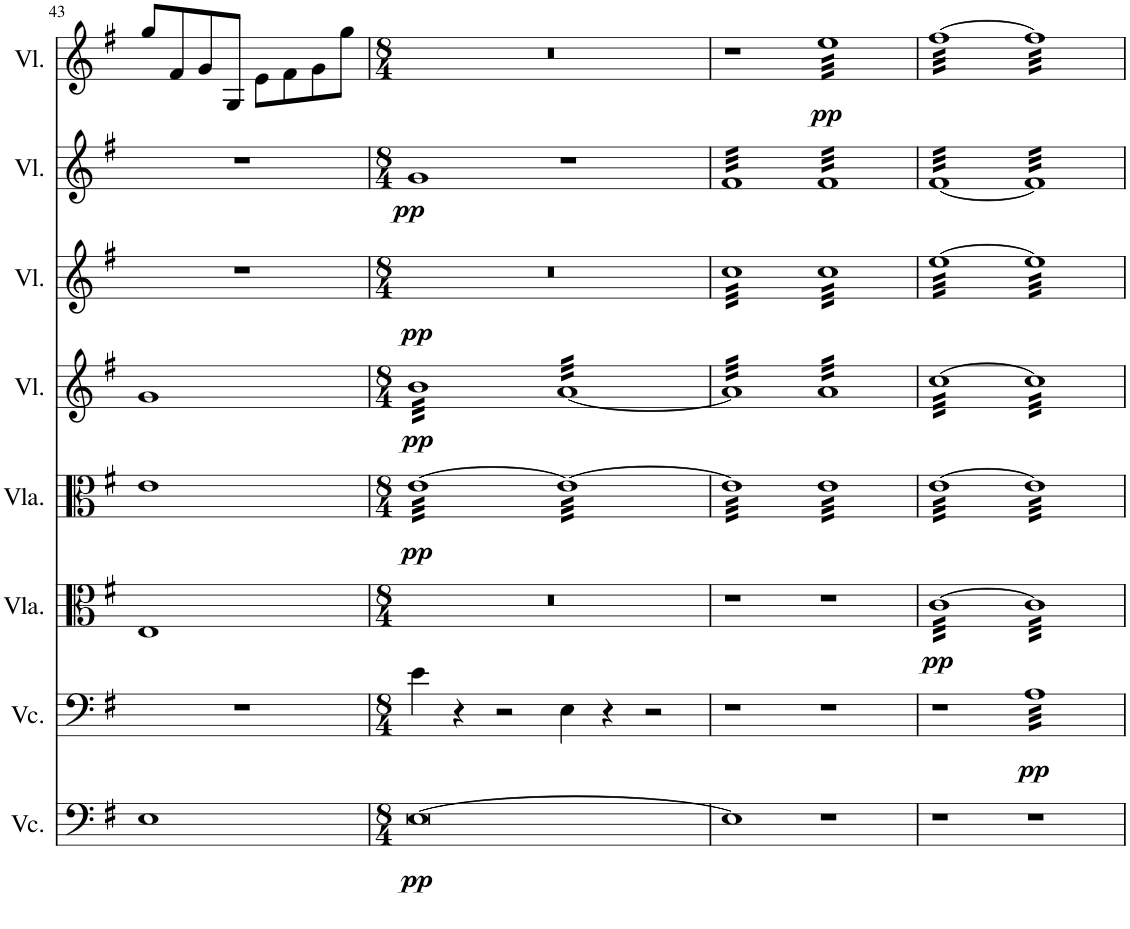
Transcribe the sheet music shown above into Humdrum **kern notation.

**kern	**dynam	**kern	**dynam	**kern	**dynam	**kern	**dynam	**kern	**dynam	**kern	**dynam	**kern	**dynam	**kern	**dynam
*part8	*part8	*part7	*part7	*part6	*part6	*part5	*part5	*part4	*part4	*part3	*part3	*part2	*part2	*part1	*part1
*staff8	*staff8	*staff7	*staff7	*staff6	*staff6	*staff5	*staff5	*staff4	*staff4	*staff3	*staff3	*staff2	*staff2	*staff1	*staff1
*I"Cello	*	*I"Cello	*	*I"Altviool	*	*I"Altviool	*	*I"Viool	*	*I"Viool	*	*I"Viool	*	*I"Viool	*
*	*	*	*	*	*	*	*	*I'Vl.	*	*I'Vl.	*	*I'Vl.	*	*I'Vl.	*
!!LO:PB:g=z
*clefF4	*	*clefF4	*	*clefC3	*	*clefC3	*	*clefG2	*	*clefG2	*	*clefG2	*	*clefG2	*
*k[f#]	*	*k[f#]	*	*k[f#]	*	*k[f#]	*	*k[f#]	*	*k[f#]	*	*k[f#]	*	*k[f#]	*
*M4/4	*	*M4/4	*	*M4/4	*	*M4/4	*	*M4/4	*	*M4/4	*	*M4/4	*	*M4/4	*
=43	=43	=43	=43	=43	=43	=43	=43	=43	=43	=43	=43	=43	=43	=43	=43
1E	.	1r	.	1E	.	1e	.	1g	.	1r	.	1r	.	8gg/L	.
.	.	.	.	.	.	.	.	.	.	.	.	.	.	8f#/	.
.	.	.	.	.	.	.	.	.	.	.	.	.	.	8g/	.
.	.	.	.	.	.	.	.	.	.	.	.	.	.	8G/J	.
.	.	.	.	.	.	.	.	.	.	.	.	.	.	8e\L	.
.	.	.	.	.	.	.	.	.	.	.	.	.	.	8f#\	.
.	.	.	.	.	.	.	.	.	.	.	.	.	.	8g\	.
.	.	.	.	.	.	.	.	.	.	.	.	.	.	8gg\J	.
=44	=44	=44	=44	=44	=44	=44	=44	=44	=44	=44	=44	=44	=44	=44	=44
*M8/4	*	*M8/4	*	*M8/4	*	*M8/4	*	*M8/4	*	*M8/4	*	*M8/4	*	*M8/4	*
!	!LO:DY:b	!	!	!	!	!	!LO:DY:b	!	!LO:DY:b	!	!LO:DY:b	!	!LO:DY:b	!	!
*	*	*	*	*	*	*tremolo	*	*	*	*	*	*	*	*	*
*	*	*	*	*	*	*	*	*tremolo	*	*	*	*	*	*	*
[0E	pp	4e\	.	0r	.	[32eLLL	pp	32bLLL	pp	0r	pp	1g	pp	0r	.
.	.	.	.	.	.	32e	.	32b	.	.	.	.	.	.	.
.	.	.	.	.	.	32e	.	32b	.	.	.	.	.	.	.
.	.	.	.	.	.	32e	.	32b	.	.	.	.	.	.	.
.	.	.	.	.	.	32e	.	32b	.	.	.	.	.	.	.
.	.	.	.	.	.	32e	.	32b	.	.	.	.	.	.	.
.	.	.	.	.	.	32e	.	32b	.	.	.	.	.	.	.
.	.	.	.	.	.	32e	.	32b	.	.	.	.	.	.	.
.	.	4r	.	.	.	32e	.	32b	.	.	.	.	.	.	.
.	.	.	.	.	.	32e	.	32b	.	.	.	.	.	.	.
.	.	.	.	.	.	32e	.	32b	.	.	.	.	.	.	.
.	.	.	.	.	.	32e	.	32b	.	.	.	.	.	.	.
.	.	.	.	.	.	32e	.	32b	.	.	.	.	.	.	.
.	.	.	.	.	.	32e	.	32b	.	.	.	.	.	.	.
.	.	.	.	.	.	32e	.	32b	.	.	.	.	.	.	.
.	.	.	.	.	.	32e	.	32b	.	.	.	.	.	.	.
.	.	2r	.	.	.	32e	.	32b	.	.	.	.	.	.	.
.	.	.	.	.	.	32e	.	32b	.	.	.	.	.	.	.
.	.	.	.	.	.	32e	.	32b	.	.	.	.	.	.	.
.	.	.	.	.	.	32e	.	32b	.	.	.	.	.	.	.
.	.	.	.	.	.	32e	.	32b	.	.	.	.	.	.	.
.	.	.	.	.	.	32e	.	32b	.	.	.	.	.	.	.
.	.	.	.	.	.	32e	.	32b	.	.	.	.	.	.	.
.	.	.	.	.	.	32e	.	32b	.	.	.	.	.	.	.
.	.	.	.	.	.	32e	.	32b	.	.	.	.	.	.	.
.	.	.	.	.	.	32e	.	32b	.	.	.	.	.	.	.
.	.	.	.	.	.	32e	.	32b	.	.	.	.	.	.	.
.	.	.	.	.	.	32e	.	32b	.	.	.	.	.	.	.
.	.	.	.	.	.	32e	.	32b	.	.	.	.	.	.	.
.	.	.	.	.	.	32e	.	32b	.	.	.	.	.	.	.
.	.	.	.	.	.	32e	.	32b	.	.	.	.	.	.	.
.	.	.	.	.	.	32eJJJ	.	32bJJJ	.	.	.	.	.	.	.
.	.	4E\	.	.	.	32eLLL	.	[32aLLL	.	.	.	1r	.	.	.
.	.	.	.	.	.	32e	.	32a	.	.	.	.	.	.	.
.	.	.	.	.	.	32e	.	32a	.	.	.	.	.	.	.
.	.	.	.	.	.	32e	.	32a	.	.	.	.	.	.	.
.	.	.	.	.	.	32e	.	32a	.	.	.	.	.	.	.
.	.	.	.	.	.	32e	.	32a	.	.	.	.	.	.	.
.	.	.	.	.	.	32e	.	32a	.	.	.	.	.	.	.
.	.	.	.	.	.	32e	.	32a	.	.	.	.	.	.	.
.	.	4r	.	.	.	32e	.	32a	.	.	.	.	.	.	.
.	.	.	.	.	.	32e	.	32a	.	.	.	.	.	.	.
.	.	.	.	.	.	32e	.	32a	.	.	.	.	.	.	.
.	.	.	.	.	.	32e	.	32a	.	.	.	.	.	.	.
.	.	.	.	.	.	32e	.	32a	.	.	.	.	.	.	.
.	.	.	.	.	.	32e	.	32a	.	.	.	.	.	.	.
.	.	.	.	.	.	32e	.	32a	.	.	.	.	.	.	.
.	.	.	.	.	.	32e	.	32a	.	.	.	.	.	.	.
.	.	2r	.	.	.	32e	.	32a	.	.	.	.	.	.	.
.	.	.	.	.	.	32e	.	32a	.	.	.	.	.	.	.
.	.	.	.	.	.	32e	.	32a	.	.	.	.	.	.	.
.	.	.	.	.	.	32e	.	32a	.	.	.	.	.	.	.
.	.	.	.	.	.	32e	.	32a	.	.	.	.	.	.	.
.	.	.	.	.	.	32e	.	32a	.	.	.	.	.	.	.
.	.	.	.	.	.	32e	.	32a	.	.	.	.	.	.	.
.	.	.	.	.	.	32e	.	32a	.	.	.	.	.	.	.
.	.	.	.	.	.	32e	.	32a	.	.	.	.	.	.	.
.	.	.	.	.	.	32e	.	32a	.	.	.	.	.	.	.
.	.	.	.	.	.	32e	.	32a	.	.	.	.	.	.	.
.	.	.	.	.	.	32e	.	32a	.	.	.	.	.	.	.
.	.	.	.	.	.	32e	.	32a	.	.	.	.	.	.	.
.	.	.	.	.	.	32e	.	32a	.	.	.	.	.	.	.
.	.	.	.	.	.	32e	.	32a	.	.	.	.	.	.	.
.	.	.	.	.	.	32eJJJ	.	32aJJJ	.	.	.	.	.	.	.
=45	=45	=45	=45	=45	=45	=45	=45	=45	=45	=45	=45	=45	=45	=45	=45
*	*	*	*	*	*	*	*	*	*	*tremolo	*	*	*	*	*
*	*	*	*	*	*	*	*	*	*	*	*	*tremolo	*	*	*
1E]	.	1r	.	1r	.	32e]LLL	.	32a]LLL	.	32ccLLL	.	32f#LLL	.	1r	.
.	.	.	.	.	.	32e	.	32a	.	32cc	.	32f#	.	.	.
.	.	.	.	.	.	32e	.	32a	.	32cc	.	32f#	.	.	.
.	.	.	.	.	.	32e	.	32a	.	32cc	.	32f#	.	.	.
.	.	.	.	.	.	32e	.	32a	.	32cc	.	32f#	.	.	.
.	.	.	.	.	.	32e	.	32a	.	32cc	.	32f#	.	.	.
.	.	.	.	.	.	32e	.	32a	.	32cc	.	32f#	.	.	.
.	.	.	.	.	.	32e	.	32a	.	32cc	.	32f#	.	.	.
.	.	.	.	.	.	32e	.	32a	.	32cc	.	32f#	.	.	.
.	.	.	.	.	.	32e	.	32a	.	32cc	.	32f#	.	.	.
.	.	.	.	.	.	32e	.	32a	.	32cc	.	32f#	.	.	.
.	.	.	.	.	.	32e	.	32a	.	32cc	.	32f#	.	.	.
.	.	.	.	.	.	32e	.	32a	.	32cc	.	32f#	.	.	.
.	.	.	.	.	.	32e	.	32a	.	32cc	.	32f#	.	.	.
.	.	.	.	.	.	32e	.	32a	.	32cc	.	32f#	.	.	.
.	.	.	.	.	.	32e	.	32a	.	32cc	.	32f#	.	.	.
.	.	.	.	.	.	32e	.	32a	.	32cc	.	32f#	.	.	.
.	.	.	.	.	.	32e	.	32a	.	32cc	.	32f#	.	.	.
.	.	.	.	.	.	32e	.	32a	.	32cc	.	32f#	.	.	.
.	.	.	.	.	.	32e	.	32a	.	32cc	.	32f#	.	.	.
.	.	.	.	.	.	32e	.	32a	.	32cc	.	32f#	.	.	.
.	.	.	.	.	.	32e	.	32a	.	32cc	.	32f#	.	.	.
.	.	.	.	.	.	32e	.	32a	.	32cc	.	32f#	.	.	.
.	.	.	.	.	.	32e	.	32a	.	32cc	.	32f#	.	.	.
.	.	.	.	.	.	32e	.	32a	.	32cc	.	32f#	.	.	.
.	.	.	.	.	.	32e	.	32a	.	32cc	.	32f#	.	.	.
.	.	.	.	.	.	32e	.	32a	.	32cc	.	32f#	.	.	.
.	.	.	.	.	.	32e	.	32a	.	32cc	.	32f#	.	.	.
.	.	.	.	.	.	32e	.	32a	.	32cc	.	32f#	.	.	.
.	.	.	.	.	.	32e	.	32a	.	32cc	.	32f#	.	.	.
.	.	.	.	.	.	32e	.	32a	.	32cc	.	32f#	.	.	.
.	.	.	.	.	.	32eJJJ	.	32aJJJ	.	32ccJJJ	.	32f#JJJ	.	.	.
!	!	!	!	!	!	!	!	!	!	!	!	!	!	!	!LO:DY:b
*	*	*	*	*	*	*	*	*	*	*	*	*	*	*tremolo	*
1r	.	1r	.	1r	.	32eLLL	.	32aLLL	.	32ccLLL	.	32f#LLL	.	32eeLLL	pp
.	.	.	.	.	.	32e	.	32a	.	32cc	.	32f#	.	32ee	.
.	.	.	.	.	.	32e	.	32a	.	32cc	.	32f#	.	32ee	.
.	.	.	.	.	.	32e	.	32a	.	32cc	.	32f#	.	32ee	.
.	.	.	.	.	.	32e	.	32a	.	32cc	.	32f#	.	32ee	.
.	.	.	.	.	.	32e	.	32a	.	32cc	.	32f#	.	32ee	.
.	.	.	.	.	.	32e	.	32a	.	32cc	.	32f#	.	32ee	.
.	.	.	.	.	.	32e	.	32a	.	32cc	.	32f#	.	32ee	.
.	.	.	.	.	.	32e	.	32a	.	32cc	.	32f#	.	32ee	.
.	.	.	.	.	.	32e	.	32a	.	32cc	.	32f#	.	32ee	.
.	.	.	.	.	.	32e	.	32a	.	32cc	.	32f#	.	32ee	.
.	.	.	.	.	.	32e	.	32a	.	32cc	.	32f#	.	32ee	.
.	.	.	.	.	.	32e	.	32a	.	32cc	.	32f#	.	32ee	.
.	.	.	.	.	.	32e	.	32a	.	32cc	.	32f#	.	32ee	.
.	.	.	.	.	.	32e	.	32a	.	32cc	.	32f#	.	32ee	.
.	.	.	.	.	.	32e	.	32a	.	32cc	.	32f#	.	32ee	.
.	.	.	.	.	.	32e	.	32a	.	32cc	.	32f#	.	32ee	.
.	.	.	.	.	.	32e	.	32a	.	32cc	.	32f#	.	32ee	.
.	.	.	.	.	.	32e	.	32a	.	32cc	.	32f#	.	32ee	.
.	.	.	.	.	.	32e	.	32a	.	32cc	.	32f#	.	32ee	.
.	.	.	.	.	.	32e	.	32a	.	32cc	.	32f#	.	32ee	.
.	.	.	.	.	.	32e	.	32a	.	32cc	.	32f#	.	32ee	.
.	.	.	.	.	.	32e	.	32a	.	32cc	.	32f#	.	32ee	.
.	.	.	.	.	.	32e	.	32a	.	32cc	.	32f#	.	32ee	.
.	.	.	.	.	.	32e	.	32a	.	32cc	.	32f#	.	32ee	.
.	.	.	.	.	.	32e	.	32a	.	32cc	.	32f#	.	32ee	.
.	.	.	.	.	.	32e	.	32a	.	32cc	.	32f#	.	32ee	.
.	.	.	.	.	.	32e	.	32a	.	32cc	.	32f#	.	32ee	.
.	.	.	.	.	.	32e	.	32a	.	32cc	.	32f#	.	32ee	.
.	.	.	.	.	.	32e	.	32a	.	32cc	.	32f#	.	32ee	.
.	.	.	.	.	.	32e	.	32a	.	32cc	.	32f#	.	32ee	.
.	.	.	.	.	.	32eJJJ	.	32aJJJ	.	32ccJJJ	.	32f#JJJ	.	32eeJJJ	.
=46	=46	=46	=46	=46	=46	=46	=46	=46	=46	=46	=46	=46	=46	=46	=46
!	!	!	!	!	!LO:DY:b	!	!	!	!	!	!	!	!	!	!
*	*	*	*	*tremolo	*	*	*	*	*	*	*	*	*	*	*
1r	.	1r	.	[32cLLL	pp	[32eLLL	.	[32ccLLL	.	[32eeLLL	.	[32f#LLL	.	[32ff#LLL	.
.	.	.	.	32c	.	32e	.	32cc	.	32ee	.	32f#	.	32ff#	.
.	.	.	.	32c	.	32e	.	32cc	.	32ee	.	32f#	.	32ff#	.
.	.	.	.	32c	.	32e	.	32cc	.	32ee	.	32f#	.	32ff#	.
.	.	.	.	32c	.	32e	.	32cc	.	32ee	.	32f#	.	32ff#	.
.	.	.	.	32c	.	32e	.	32cc	.	32ee	.	32f#	.	32ff#	.
.	.	.	.	32c	.	32e	.	32cc	.	32ee	.	32f#	.	32ff#	.
.	.	.	.	32c	.	32e	.	32cc	.	32ee	.	32f#	.	32ff#	.
.	.	.	.	32c	.	32e	.	32cc	.	32ee	.	32f#	.	32ff#	.
.	.	.	.	32c	.	32e	.	32cc	.	32ee	.	32f#	.	32ff#	.
.	.	.	.	32c	.	32e	.	32cc	.	32ee	.	32f#	.	32ff#	.
.	.	.	.	32c	.	32e	.	32cc	.	32ee	.	32f#	.	32ff#	.
.	.	.	.	32c	.	32e	.	32cc	.	32ee	.	32f#	.	32ff#	.
.	.	.	.	32c	.	32e	.	32cc	.	32ee	.	32f#	.	32ff#	.
.	.	.	.	32c	.	32e	.	32cc	.	32ee	.	32f#	.	32ff#	.
.	.	.	.	32c	.	32e	.	32cc	.	32ee	.	32f#	.	32ff#	.
.	.	.	.	32c	.	32e	.	32cc	.	32ee	.	32f#	.	32ff#	.
.	.	.	.	32c	.	32e	.	32cc	.	32ee	.	32f#	.	32ff#	.
.	.	.	.	32c	.	32e	.	32cc	.	32ee	.	32f#	.	32ff#	.
.	.	.	.	32c	.	32e	.	32cc	.	32ee	.	32f#	.	32ff#	.
.	.	.	.	32c	.	32e	.	32cc	.	32ee	.	32f#	.	32ff#	.
.	.	.	.	32c	.	32e	.	32cc	.	32ee	.	32f#	.	32ff#	.
.	.	.	.	32c	.	32e	.	32cc	.	32ee	.	32f#	.	32ff#	.
.	.	.	.	32c	.	32e	.	32cc	.	32ee	.	32f#	.	32ff#	.
.	.	.	.	32c	.	32e	.	32cc	.	32ee	.	32f#	.	32ff#	.
.	.	.	.	32c	.	32e	.	32cc	.	32ee	.	32f#	.	32ff#	.
.	.	.	.	32c	.	32e	.	32cc	.	32ee	.	32f#	.	32ff#	.
.	.	.	.	32c	.	32e	.	32cc	.	32ee	.	32f#	.	32ff#	.
.	.	.	.	32c	.	32e	.	32cc	.	32ee	.	32f#	.	32ff#	.
.	.	.	.	32c	.	32e	.	32cc	.	32ee	.	32f#	.	32ff#	.
.	.	.	.	32c	.	32e	.	32cc	.	32ee	.	32f#	.	32ff#	.
.	.	.	.	32cJJJ	.	32eJJJ	.	32ccJJJ	.	32eeJJJ	.	32f#JJJ	.	32ff#JJJ	.
!	!	!	!LO:DY:b	!	!	!	!	!	!	!	!	!	!	!	!
*	*	*tremolo	*	*	*	*	*	*	*	*	*	*	*	*	*
1r	.	32ALLL	pp	32c]LLL	.	32e]LLL	.	32cc]LLL	.	32ee]LLL	.	32f#]LLL	.	32ff#]LLL	.
.	.	32A	.	32c	.	32e	.	32cc	.	32ee	.	32f#	.	32ff#	.
.	.	32A	.	32c	.	32e	.	32cc	.	32ee	.	32f#	.	32ff#	.
.	.	32A	.	32c	.	32e	.	32cc	.	32ee	.	32f#	.	32ff#	.
.	.	32A	.	32c	.	32e	.	32cc	.	32ee	.	32f#	.	32ff#	.
.	.	32A	.	32c	.	32e	.	32cc	.	32ee	.	32f#	.	32ff#	.
.	.	32A	.	32c	.	32e	.	32cc	.	32ee	.	32f#	.	32ff#	.
.	.	32A	.	32c	.	32e	.	32cc	.	32ee	.	32f#	.	32ff#	.
.	.	32A	.	32c	.	32e	.	32cc	.	32ee	.	32f#	.	32ff#	.
.	.	32A	.	32c	.	32e	.	32cc	.	32ee	.	32f#	.	32ff#	.
.	.	32A	.	32c	.	32e	.	32cc	.	32ee	.	32f#	.	32ff#	.
.	.	32A	.	32c	.	32e	.	32cc	.	32ee	.	32f#	.	32ff#	.
.	.	32A	.	32c	.	32e	.	32cc	.	32ee	.	32f#	.	32ff#	.
.	.	32A	.	32c	.	32e	.	32cc	.	32ee	.	32f#	.	32ff#	.
.	.	32A	.	32c	.	32e	.	32cc	.	32ee	.	32f#	.	32ff#	.
.	.	32A	.	32c	.	32e	.	32cc	.	32ee	.	32f#	.	32ff#	.
.	.	32A	.	32c	.	32e	.	32cc	.	32ee	.	32f#	.	32ff#	.
.	.	32A	.	32c	.	32e	.	32cc	.	32ee	.	32f#	.	32ff#	.
.	.	32A	.	32c	.	32e	.	32cc	.	32ee	.	32f#	.	32ff#	.
.	.	32A	.	32c	.	32e	.	32cc	.	32ee	.	32f#	.	32ff#	.
.	.	32A	.	32c	.	32e	.	32cc	.	32ee	.	32f#	.	32ff#	.
.	.	32A	.	32c	.	32e	.	32cc	.	32ee	.	32f#	.	32ff#	.
.	.	32A	.	32c	.	32e	.	32cc	.	32ee	.	32f#	.	32ff#	.
.	.	32A	.	32c	.	32e	.	32cc	.	32ee	.	32f#	.	32ff#	.
.	.	32A	.	32c	.	32e	.	32cc	.	32ee	.	32f#	.	32ff#	.
.	.	32A	.	32c	.	32e	.	32cc	.	32ee	.	32f#	.	32ff#	.
.	.	32A	.	32c	.	32e	.	32cc	.	32ee	.	32f#	.	32ff#	.
.	.	32A	.	32c	.	32e	.	32cc	.	32ee	.	32f#	.	32ff#	.
.	.	32A	.	32c	.	32e	.	32cc	.	32ee	.	32f#	.	32ff#	.
.	.	32A	.	32c	.	32e	.	32cc	.	32ee	.	32f#	.	32ff#	.
.	.	32A	.	32c	.	32e	.	32cc	.	32ee	.	32f#	.	32ff#	.
.	.	32AJJJ	.	32cJJJ	.	32eJJJ	.	32ccJJJ	.	32eeJJJ	.	32f#JJJ	.	32ff#JJJ	.
*	*	*	*	*	*	*	*	*	*	*	*	*	*	*Xtremolo	*
*	*	*	*	*	*	*	*	*	*	*	*	*Xtremolo	*	*	*
*	*	*	*	*	*	*	*	*	*	*Xtremolo	*	*	*	*	*
*	*	*	*	*	*	*	*	*Xtremolo	*	*	*	*	*	*	*
*	*	*	*	*	*	*Xtremolo	*	*	*	*	*	*	*	*	*
*	*	*	*	*Xtremolo	*	*	*	*	*	*	*	*	*	*	*
*	*	*Xtremolo	*	*	*	*	*	*	*	*	*	*	*	*	*
=	=	=	=	=	=	=	=	=	=	=	=	=	=	=	=
*-	*-	*-	*-	*-	*-	*-	*-	*-	*-	*-	*-	*-	*-	*-	*-
